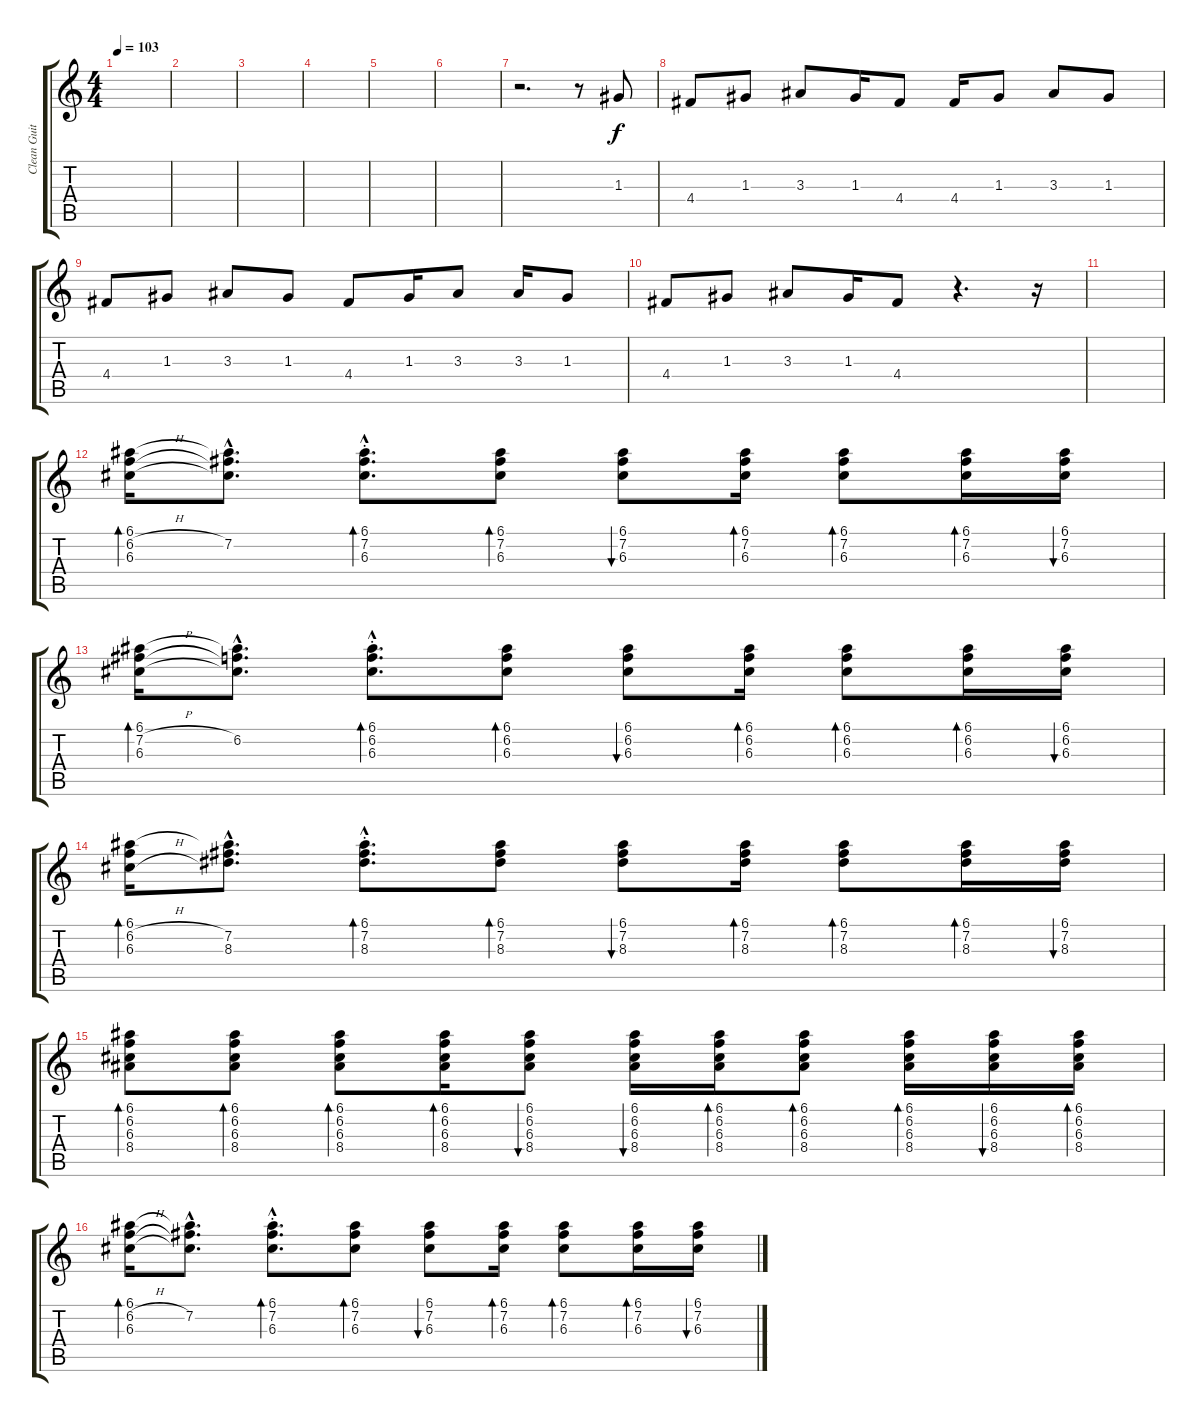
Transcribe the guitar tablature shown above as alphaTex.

\track ("Clean Guitar" "Clean Guit") {instrument electricguitarclean}
\staff {score tabs}
\tuning (E4 B3 G3 D3 A2 E2) {hide}
\ts (4 4)
\tempo 103
\clef g2
\ks c
|
|
|
|
|
|
r.2{d} r.8 1.3.8{volume 9 instrument distortionguitar} |
4.4.8 1.3.8 3.3.8 1.3.16 4.4.8 4.4.16 1.3.8 3.3.8 1.3.8 |
4.4.8 1.3.8 3.3.8 1.3.8 4.4.8 1.3.16 3.3.8 3.3.16 1.3.8 |
4.4.8 1.3.8 3.3.8 1.3.16 4.4.8 r.4{d} r.16 |
|
(6.1 6.2{h} 6.3).16{bd 60} (6.1{hac t} 7.2{hac} 6.3{hac t}).8{d} (6.1{hac st} 7.2{hac st} 6.3{hac st}).8{d bd 60} (6.1 7.2 6.3).8{bd 60} (6.1 7.2 6.3).8{bu 60} (6.1 7.2 6.3).16{bd 60} (6.1 7.2 6.3).8{bd 60} (6.1 7.2 6.3).16{bd 60} (6.1 7.2 6.3).16{bu 60} |
(6.1 7.2{h} 6.3).16{bd 60} (6.1{hac t} 6.2{hac} 6.3{hac t}).8{d} (6.1{hac st} 6.2{hac st} 6.3{hac st}).8{d bd 60} (6.1 6.2 6.3).8{bd 60} (6.1 6.2 6.3).8{bu 60} (6.1 6.2 6.3).16{bd 60} (6.1 6.2 6.3).8{bd 60} (6.1 6.2 6.3).16{bd 60} (6.1 6.2 6.3).16{bu 60} |
(6.1 6.2{h} 6.3{h}).16{bd 60} (6.1{hac t} 7.2{hac} 8.3{hac}).8{d} (6.1{hac st} 7.2{hac st} 8.3{hac st}).8{d bd 60} (6.1 7.2 8.3).8{bd 60} (6.1 7.2 8.3).8{bu 60} (6.1 7.2 8.3).16{bd 60} (6.1 7.2 8.3).8{bd 60} (6.1 7.2 8.3).16{bd 60} (6.1 7.2 8.3).16{bu 60} |
(6.1 6.2 6.3 8.4).8{bd 60} (6.1 6.2 6.3 8.4).8{bd 60} (6.1 6.2 6.3 8.4).8{bd 60} (6.1 6.2 6.3 8.4).16{bd 60} (6.1 6.2 6.3 8.4).8{bu 60} (6.1 6.2 6.3 8.4).16{bu 60} (6.1 6.2 6.3 8.4).16{bd 60} (6.1 6.2 6.3 8.4).8{bd 60} (6.1 6.2 6.3 8.4).16{bd 60} (6.1 6.2 6.3 8.4).16{bu 60} (6.1 6.2 6.3 8.4).16{bd 60} |
(6.1 6.2{h} 6.3).16{bd 60} (6.1{hac t} 7.2{hac} 6.3{hac t}).8{d} (6.1{hac st} 7.2{hac st} 6.3{hac st}).8{d bd 60} (6.1 7.2 6.3).8{bd 60} (6.1 7.2 6.3).8{bu 60} (6.1 7.2 6.3).16{bd 60} (6.1 7.2 6.3).8{bd 60} (6.1 7.2 6.3).16{bd 60} (6.1 7.2 6.3).16{bu 60}
